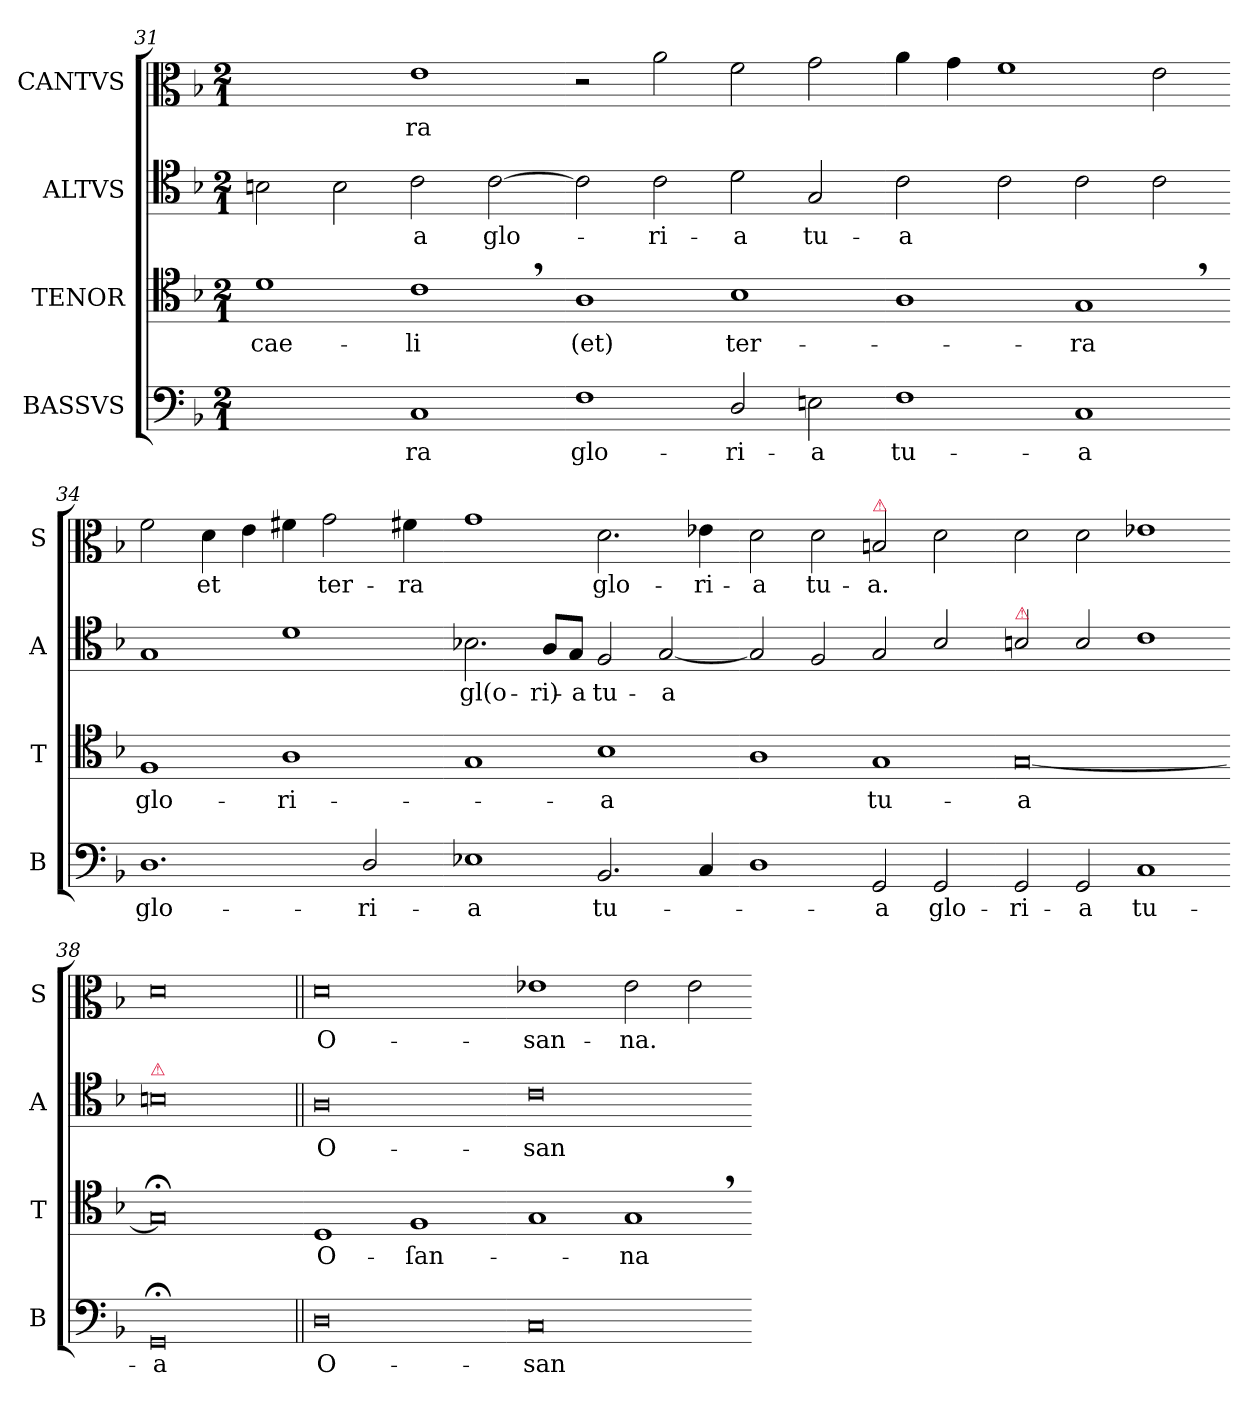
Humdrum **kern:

**kern	**text	**kern	**text	**kern	**text	**kern	**text
*part4	*part4	*part3	*part3	*part2	*part2	*part1	*part1
*staff4	*staff4	*staff3	*staff3	*staff2	*staff2	*staff1	*staff1
*I"BASSVS	*	*I"TENOR	*	*I"ALTVS	*	*I"CANTVS	*
*I'B	*	*I'T	*	*I'A	*	*I'S	*
*clefF4	*	*clefC4	*	*clefC4	*	*clefC3	*
*k[b-]	*	*k[b-]	*	*k[b-]	*	*k[b-]	*
*G:dor	*	*G:dor	*	*G:dor	*	*G:dor	*
*M2/1	*	*M2/1	*	*M2/1	*	*M2/1	*
=31	=31	=31	=31	=31	=31	=31	=31
1ryy	.	1d	cae-	2Bn\	.	1ryy	.
.	.	.	.	2B\	.	.	.
1C	-ra	1c,	-li	2c\	-a	1e	-ra
.	.	.	.	[2c\	glo-	.	.
=32-	=32-	=32-	=32-	=32-	=32-	=32-	=32-
1F	glo-	1A	(et)	2c\]	.	2r	.
.	.	.	.	2c\	-ri-	2a\	.
2D/	-ri-	1B-	ter-	2d\	-a	2f\	.
2En\	-a	.	.	2G/	tu-	2g\	.
=33-	=33-	=33-	=33-	=33-	=33-	=33-	=33-
1F	tu-	1A	.	2c\	-a	4a\	.
.	.	.	.	.	.	4g\	.
.	.	.	.	2c\	.	1f	.
1C	-a	1G,	-ra	2c\	.	.	.
.	.	.	.	2c\	.	2e\	.
=34-	=34-	=34-	=34-	=34-	=34-	=34-	=34-
1.D	glo-	1F	glo-	1G	.	2f\	.
.	.	.	.	.	.	4d\	et
.	.	.	.	.	.	4e\	.
.	.	1A	-ri-	1d	.	4f#X\	.
.	.	.	.	.	.	2g\	ter-
2D/	-ri-	.	.	.	.	.	.
.	.	.	.	.	.	4f#X\	-ra
=35-	=35-	=35-	=35-	=35-	=35-	=35-	=35-
1E-X	-a	1G	.	2.B-X\	gl(o-	1g	.
.	.	.	.	8A/L	-ri)-	.	.
.	.	.	.	8G/J	-a	.	.
2.BB-/	tu-	1B-	-a	2F/	tu-	2.d\	glo-
.	.	.	.	[2G/	-a	.	.
4C/	.	.	.	.	.	4e-X\	-ri-
=36-	=36-	=36-	=36-	=36-	=36-	=36-	=36-
1D	.	1A	.	2G/]	.	2d\	-a
.	.	.	.	2F/	.	2d\	tu-
!	!	!	!	!	!	!LO:TX:a:color=crimson:t=⚠	!
2GG/	-a	1G	tu-	2G/	.	2Bn/	-a.
2GG/	glo-	.	.	2B-/	.	2d\	.
=37-	=37-	=37-	=37-	=37-	=37-	=37-	=37-
!	!	!	!	!LO:TX:a:color=crimson:t=⚠	!	!	!
2GG/	-ri-	[0G/	-a	2Bn/	.	2d\	.
2GG/	-a	.	.	2B/	.	2d\	.
1C	tu-	.	.	1c	.	1e-X	.
=38-	=38-	=38-	=38-	=38-	=38-	=38-	=38-
!	!	!	!	!LO:TX:a:color=crimson:t=⚠	!	!	!
0GG;/	-a	0G;</]	.	0Bn\	.	0d\	.
=39||	=39||	=39-	=39||	=39||	=39||	=39||	=39||
0D	O-	1D	O-	0A	O-	0d	O-
.	.	1F	-ſan-	.	.	.	.
=40-	=40-	=40-	=40-	=40-	=40-	=40-	=40-
0C	-san-	1G	.	0c	-san-	1e-X	-san-
.	.	1G,	-na	.	.	2e-\	-na.
.	.	.	.	.	.	2e-\	.
=-	=-	=-	=-	=-	=-	=-	=-
*-	*-	*-	*-	*-	*-	*-	*-
